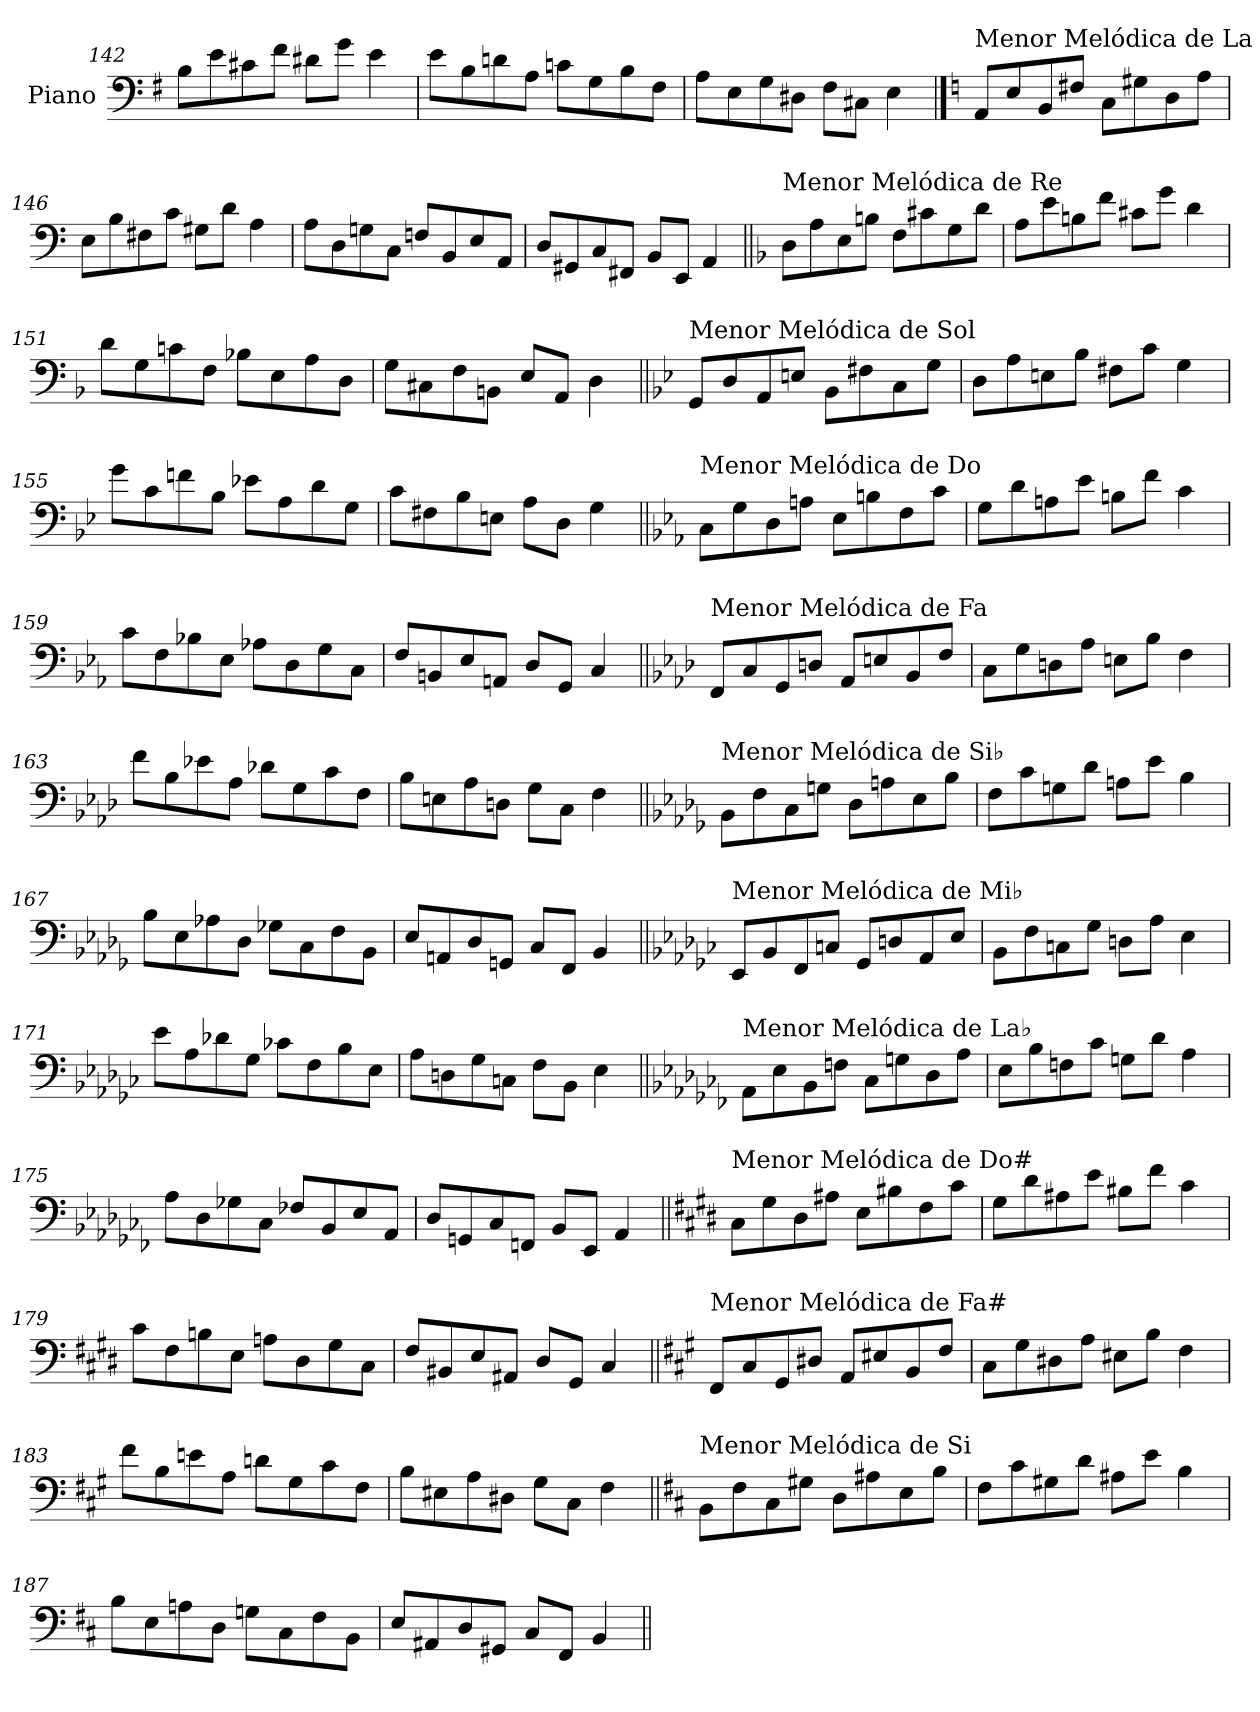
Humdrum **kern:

**kern
*part1
*staff1
*I"Piano
*I'Pno.
*clefF4
*k[f#]
=142
8B\L
8e\
8c#X\
8f#\J
8d#X\L
8g\J
4e\
=143
8e\L
8B\
8dn\
8A\J
8cn\L
8G\
8B\
8F#\J
=144
8A\L
8E\
8G\
8D#X\J
8F#\L
8C#X\J
4E\
!!LO:PB:g=z
==145
*k[]
!LO:TX:a:t=Menor Melódica de La
8AA/L
8E/
8BB/
8F#X/J
8C\L
8G#X\
8D\
8A\J
=146
8E\L
8B\
8F#X\
8c\J
8G#X\L
8d\J
4A\
=147
8A\L
8D\
8Gn\
8C\J
8Fn/L
8BB/
8E/
8AA/J
=148
8D/L
8GG#X/
8C/
8FF#X/J
8BB/L
8EE/J
4AA/
!!LO:LB:g=z
=149||
*k[b-]
!LO:TX:a:t=Menor Melódica de Re
8D\L
8A\
8E\
8Bn\J
8F\L
8c#X\
8G\
8d\J
=150
8A\L
8e\
8Bn\
8f\J
8c#X\L
8g\J
4d\
=151
8d\L
8G\
8cn\
8F\J
8B-X\L
8E\
8A\
8D\J
=152
8G\L
8C#X\
8F\
8BBn\J
8E/L
8AA/J
4D\
!!LO:LB:g=z
=153||
*k[b-e-]
!LO:TX:a:t=Menor Melódica de Sol
8GG/L
8D/
8AA/
8En/J
8BB-\L
8F#X\
8C\
8G\J
=154
8D\L
8A\
8En\
8B-\J
8F#X\L
8c\J
4G\
=155
8g\L
8c\
8fn\
8B-\J
8e-X\L
8A\
8d\
8G\J
=156
8c\L
8F#X\
8B-\
8En\J
8A\L
8D\J
4G\
!!LO:LB:g=z
=157||
*k[b-e-a-]
!LO:TX:a:t=Menor Melódica de Do
8C\L
8G\
8D\
8An\J
8E-\L
8Bn\
8F\
8c\J
=158
8G\L
8d\
8An\
8e-\J
8Bn\L
8f\J
4c\
=159
8c\L
8F\
8B-X\
8E-\J
8A-X\L
8D\
8G\
8C\J
=160
8F/L
8BBn/
8E-/
8AAn/J
8D/L
8GG/J
4C/
!!LO:LB:g=z
=161||
*k[b-e-a-d-]
!LO:TX:a:t=Menor Melódica de Fa
8FF/L
8C/
8GG/
8Dn/J
8AA-/L
8En/
8BB-/
8F/J
=162
8C\L
8G\
8Dn\
8A-\J
8En\L
8B-\J
4F\
=163
8f\L
8B-\
8e-X\
8A-\J
8d-X\L
8G\
8c\
8F\J
=164
8B-\L
8En\
8A-\
8Dn\J
8G\L
8C\J
4F\
!!LO:LB:g=z
=165||
*k[b-e-a-d-g-]
!LO:TX:a:t=Menor Melódica de Si♭
8BB-\L
8F\
8C\
8Gn\J
8D-\L
8An\
8E-\
8B-\J
=166
8F\L
8c\
8Gn\
8d-\J
8An\L
8e-\J
4B-\
=167
8B-\L
8E-\
8A-X\
8D-\J
8G-X\L
8C\
8F\
8BB-\J
=168
8E-/L
8AAn/
8D-/
8GGn/J
8C/L
8FF/J
4BB-/
!!LO:LB:g=z
=169||
*k[b-e-a-d-g-c-]
!LO:TX:a:t=Menor Melódica de Mi♭
8EE-/L
8BB-/
8FF/
8Cn/J
8GG-/L
8Dn/
8AA-/
8E-/J
=170
8BB-\L
8F\
8Cn\
8G-\J
8Dn\L
8A-\J
4E-\
=171
8e-\L
8A-\
8d-X\
8G-\J
8c-X\L
8F\
8B-\
8E-\J
=172
8A-\L
8Dn\
8G-\
8Cn\J
8F\L
8BB-\J
4E-\
!!LO:LB:g=z
=173||
*k[b-e-a-d-g-c-f-]
!LO:TX:a:t=Menor Melódica de La♭
8AA-\L
8E-\
8BB-\
8Fn\J
8C-\L
8Gn\
8D-\
8A-\J
=174
8E-\L
8B-\
8Fn\
8c-\J
8Gn\L
8d-\J
4A-\
=175
8A-\L
8D-\
8G-X\
8C-\J
8F-X/L
8BB-/
8E-/
8AA-/J
=176
8D-/L
8GGn/
8C-/
8FFn/J
8BB-/L
8EE-/J
4AA-/
!!LO:LB:g=z
=177||
*k[f#c#g#d#]
!LO:TX:a:t=Menor Melódica de Do#
8C#\L
8G#\
8D#\
8A#X\J
8E\L
8B#X\
8F#\
8c#\J
=178
8G#\L
8d#\
8A#X\
8e\J
8B#X\L
8f#\J
4c#\
=179
8c#\L
8F#\
8Bn\
8E\J
8An\L
8D#\
8G#\
8C#\J
=180
8F#/L
8BB#X/
8E/
8AA#X/J
8D#/L
8GG#/J
4C#/
!!LO:LB:g=z
=181||
*k[f#c#g#]
!LO:TX:a:t=Menor Melódica de Fa#
8FF#/L
8C#/
8GG#/
8D#X/J
8AA/L
8E#X/
8BB/
8F#/J
=182
8C#\L
8G#\
8D#X\
8A\J
8E#X\L
8B\J
4F#\
=183
8f#\L
8B\
8en\
8A\J
8dn\L
8G#\
8c#\
8F#\J
=184
8B\L
8E#X\
8A\
8D#X\J
8G#\L
8C#\J
4F#\
!!LO:LB:g=z
=185||
*k[f#c#]
!LO:TX:a:t=Menor Melódica de Si
8BB\L
8F#\
8C#\
8G#X\J
8D\L
8A#X\
8E\
8B\J
=186
8F#\L
8c#\
8G#X\
8d\J
8A#X\L
8e\J
4B\
=187
8B\L
8E\
8An\
8D\J
8Gn\L
8C#\
8F#\
8BB\J
=188
8E/L
8AA#X/
8D/
8GG#X/J
8C#/L
8FF#/J
4BB/
=||
*-
